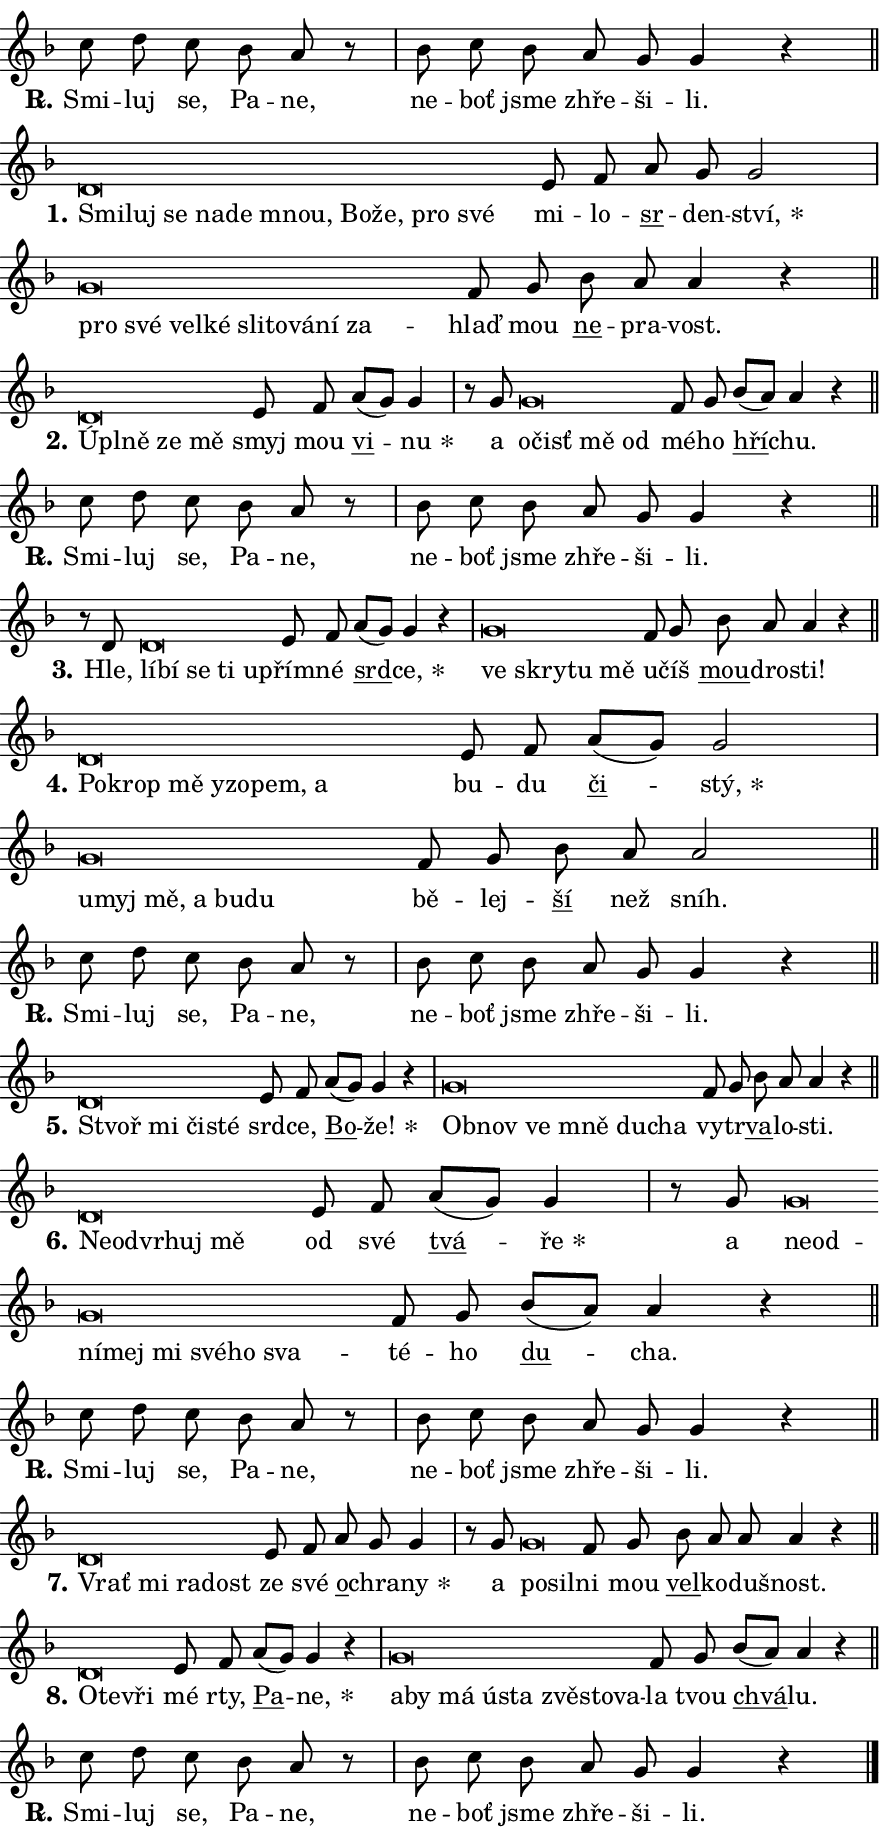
\version "2.24.0"
\header { tagline = "" }
\paper {
  indent = 0\cm
  top-margin = 0\cm
  right-margin = 0.13\cm % to fit lyric hyphens
  bottom-margin = 0\cm
  left-margin = 0\cm
  paper-width = 15\cm
  page-breaking = #ly:one-page-breaking
  system-system-spacing.basic-distance = #11
  score-system-spacing.basic-distance = #11
  ragged-last = ##f
}


%% Author: Thomas Morley
%% https://lists.gnu.org/archive/html/lilypond-user/2020-05/msg00002.html
#(define (line-position grob)
"Returns position of @var[grob} in current system:
   @code{'start}, if at first time-step
   @code{'end}, if at last time-step
   @code{'middle} otherwise
"
  (let* ((col (ly:item-get-column grob))
         (ln (ly:grob-object col 'left-neighbor))
         (rn (ly:grob-object col 'right-neighbor))
         (col-to-check-left (if (ly:grob? ln) ln col))
         (col-to-check-right (if (ly:grob? rn) rn col))
         (break-dir-left
           (and
             (ly:grob-property col-to-check-left 'non-musical #f)
             (ly:item-break-dir col-to-check-left)))
         (break-dir-right
           (and
             (ly:grob-property col-to-check-right 'non-musical #f)
             (ly:item-break-dir col-to-check-right))))
        (cond ((eqv? 1 break-dir-left) 'start)
              ((eqv? -1 break-dir-right) 'end)
              (else 'middle))))

#(define (tranparent-at-line-position vctor)
  (lambda (grob)
  "Relying on @code{line-position} select the relevant enry from @var{vctor}.
Used to determine transparency,"
    (case (line-position grob)
      ((end) (not (vector-ref vctor 0)))
      ((middle) (not (vector-ref vctor 1)))
      ((start) (not (vector-ref vctor 2))))))

noteHeadBreakVisibility =
#(define-music-function (break-visibility)(vector?)
"Makes @code{NoteHead}s transparent relying on @var{break-visibility}"
#{
  \override NoteHead.transparent =
    #(tranparent-at-line-position break-visibility)
#})

#(define delete-ledgers-for-transparent-note-heads
  (lambda (grob)
    "Reads whether a @code{NoteHead} is transparent.
If so this @code{NoteHead} is removed from @code{'note-heads} from
@var{grob}, which is supposed to be @code{LedgerLineSpanner}.
As a result ledgers are not printed for this @code{NoteHead}"
    (let* ((nhds-array (ly:grob-object grob 'note-heads))
           (nhds-list
             (if (ly:grob-array? nhds-array)
                 (ly:grob-array->list nhds-array)
                 '()))
           ;; Relies on the transparent-property being done before
           ;; Staff.LedgerLineSpanner.after-line-breaking is executed.
           ;; This is fragile ...
           (to-keep
             (remove
               (lambda (nhd)
                 (ly:grob-property nhd 'transparent #f))
               nhds-list)))
      ;; TODO find a better method to iterate over grob-arrays, similiar
      ;; to filter/remove etc for lists
      ;; For now rebuilt from scratch
      (set! (ly:grob-object grob 'note-heads)  '())
      (for-each
        (lambda (nhd)
          (ly:pointer-group-interface::add-grob grob 'note-heads nhd))
        to-keep))))

squashNotes = {
  \override NoteHead.X-extent = #'(-0.2 . 0.2)
  \override NoteHead.Y-extent = #'(-0.75 . 0)
  \override NoteHead.stencil =
    #(lambda (grob)
       (let ((pos (ly:grob-property grob 'staff-position)))
         (begin
           (if (< pos -7) (display "ERROR: Lower brevis then expected\n") (display ""))
           (if (<= pos -6) ly:text-interface::print ly:note-head::print))))
}
unSquashNotes = {
  \revert NoteHead.X-extent
  \revert NoteHead.Y-extent
  \revert NoteHead.stencil
}

hideNotes = \noteHeadBreakVisibility #begin-of-line-visible
unHideNotes = \noteHeadBreakVisibility #all-visible

% work-around for resetting accidentals
% https://lilypond.org/doc/v2.23/Documentation/notation/displaying-rhythms#unmetered-music
cadenzaMeasure = {
  \cadenzaOff
  \partial 1024 s1024
  \cadenzaOn
}

#(define-markup-command (accent layout props text) (markup?)
  "Underline accented syllable"
  (interpret-markup layout props
    #{\markup \override #'(offset . 4.3) \underline { #text }#}))

responsum = \markup \concat {
  "R" \hspace #-1.05 \path #0.1 #'((moveto 0 0.07) (lineto 0.9 0.8)) \hspace #0.05 "."
}

spaceSize = #0.6828661417322834 % exact space size for TeX Gyre Schola

\layout {
  \context {
    \Staff
    \remove "Time_signature_engraver"
    \override LedgerLineSpanner.after-line-breaking = #delete-ledgers-for-transparent-note-heads
  }
  \context {
    \Lyrics {
      \override LyricSpace.minimum-distance = \spaceSize
      \override LyricText.font-name = #"TeX Gyre Schola"
      \override LyricText.font-size = 1
      \override StanzaNumber.font-name = #"TeX Gyre Schola Bold"
      \override StanzaNumber.font-size = 1
    }
  }
  \context {
    \Score 
    \override NoteHead.text =
      #(lambda (grob) 
        (let ((pos (ly:grob-property grob 'staff-position)))
          #{\markup {
            \combine
              \halign #-0.55 \raise #(if (= pos -6) 0 0.5) \override #'(thickness . 2) \draw-line #'(3.2 . 0)
              \musicglyph "noteheads.sM1"
          }#}))
  }
}

% magnetic-lyrics.ily
%
%   written by
%     Jean Abou Samra <jean@abou-samra.fr>
%     Werner Lemberg <wl@gnu.org>
%
%   adapted by
%     Jiri Hon <jiri.hon@gmail.com>
%
% Version 2022-Apr-15

% https://www.mail-archive.com/lilypond-user@gnu.org/msg149350.html

#(define (Left_hyphen_pointer_engraver context)
   "Collect syllable-hyphen-syllable occurrences in lyrics and store
them in properties.  This engraver only looks to the left.  For
example, if the lyrics input is @code{foo -- bar}, it does the
following.

@itemize @bullet
@item
Set the @code{text} property of the @code{LyricHyphen} grob between
@q{foo} and @q{bar} to @code{foo}.

@item
Set the @code{left-hyphen} property of the @code{LyricText} grob with
text @q{foo} to the @code{LyricHyphen} grob between @q{foo} and
@q{bar}.
@end itemize

Use this auxiliary engraver in combination with the
@code{lyric-@/text::@/apply-@/magnetic-@/offset!} hook."
   (let ((hyphen #f)
         (text #f))
     (make-engraver
      (acknowledgers
       ((lyric-syllable-interface engraver grob source-engraver)
        (set! text grob)))
      (end-acknowledgers
       ((lyric-hyphen-interface engraver grob source-engraver)
        ;(when (not (grob::has-interface grob 'lyric-space-interface))
          (set! hyphen grob)));)
      ((stop-translation-timestep engraver)
       (when (and text hyphen)
         (ly:grob-set-object! text 'left-hyphen hyphen))
       (set! text #f)
       (set! hyphen #f)))))

#(define (lyric-text::apply-magnetic-offset! grob)
   "If the space between two syllables is less than the value in
property @code{LyricText@/.details@/.squash-threshold}, move the right
syllable to the left so that it gets concatenated with the left
syllable.

Use this function as a hook for
@code{LyricText@/.after-@/line-@/breaking} if the
@code{Left_@/hyphen_@/pointer_@/engraver} is active."
   (let ((hyphen (ly:grob-object grob 'left-hyphen #f)))
     (when hyphen
       (let ((left-text (ly:spanner-bound hyphen LEFT)))
         (when (grob::has-interface left-text 'lyric-syllable-interface)
           (let* ((common (ly:grob-common-refpoint grob left-text X))
                  (this-x-ext (ly:grob-extent grob common X))
                  (left-x-ext
                   (begin
                     ;; Trigger magnetism for left-text.
                     (ly:grob-property left-text 'after-line-breaking)
                     (ly:grob-extent left-text common X)))
                  ;; `delta` is the gap width between two syllables.
                  (delta (- (interval-start this-x-ext)
                            (interval-end left-x-ext)))
                  (details (ly:grob-property grob 'details))
                  (threshold (assoc-get 'squash-threshold details 0.2)))
             (when (< delta threshold)
               (let* (;; We have to manipulate the input text so that
                      ;; ligatures crossing syllable boundaries are not
                      ;; disabled.  For languages based on the Latin
                      ;; script this is essentially a beautification.
                      ;; However, for non-Western scripts it can be a
                      ;; necessity.
                      (lt (ly:grob-property left-text 'text))
                      (rt (ly:grob-property grob 'text))
                      (is-space (grob::has-interface hyphen 'lyric-space-interface))
                      (space (if is-space " " ""))
                      (extra-delta (if is-space spaceSize 0))
                      ;; Append new syllable.
                      (ltrt-space (if (and (string? lt) (string? rt))
                                (string-append lt space rt)
                                (make-concat-markup (list lt space rt))))
                      ;; Right-align `ltrt` to the right side.
                      (ltrt-space-markup (grob-interpret-markup
                               grob
                               (make-translate-markup
                                (cons (interval-length this-x-ext) 0)
                                (make-right-align-markup ltrt-space)))))
                 (begin
                   ;; Don't print `left-text`.
                   (ly:grob-set-property! left-text 'stencil #f)
                   ;; Set text and stencil (which holds all collected
                   ;; syllables so far) and shift it to the left.
                   (ly:grob-set-property! grob 'text ltrt-space)
                   (ly:grob-set-property! grob 'stencil ltrt-space-markup)
                   (ly:grob-translate-axis! grob (- (- delta extra-delta)) X))))))))))


#(define (lyric-hyphen::displace-bounds-first grob)
   ;; Make very sure this callback isn't triggered too early.
   (let ((left (ly:spanner-bound grob LEFT))
         (right (ly:spanner-bound grob RIGHT)))
     (ly:grob-property left 'after-line-breaking)
     (ly:grob-property right 'after-line-breaking)
     (ly:lyric-hyphen::print grob)))

squashThreshold = #0.4

\layout {
  \context {
    \Lyrics
    \consists #Left_hyphen_pointer_engraver
    \override LyricText.after-line-breaking =
      #lyric-text::apply-magnetic-offset!
    \override LyricHyphen.stencil = #lyric-hyphen::displace-bounds-first
    \override LyricText.details.squash-threshold = \squashThreshold
    \override LyricHyphen.minimum-distance = 0
    \override LyricHyphen.minimum-length = \squashThreshold
  }
}

squashText = \override LyricText.details.squash-threshold = 9999
unSquashText = \override LyricText.details.squash-threshold = \squashThreshold

leftText = \override LyricText.self-alignment-X = #LEFT
unLeftText = \revert LyricText.self-alignment-X

starOffset = #(lambda (grob) 
                (let ((x_offset (ly:self-alignment-interface::aligned-on-x-parent grob)))
                  (if (= x_offset 0) 0 (+ x_offset 1.2))))

star = #(define-music-function (syllable)(string?)
"Append star separator at the end of a syllable"
#{
  \once \override LyricText.X-offset = #starOffset
  \lyricmode { \markup {
    #syllable
    \override #'((font-name . "TeX Gyre Schola Bold")) \hspace #0.2 \lower #0.65 \larger "*"
  } }
#})

starAccent = #(define-music-function (syllable)(string?)
"Append star separator at the end of a syllable and make accent"
#{
  \once \override LyricText.X-offset = #starOffset
  \lyricmode { \markup {
    \accent #syllable
    \override #'((font-name . "TeX Gyre Schola Bold")) \hspace #0.2 \lower #0.65 \larger "*"
  } }
#})

breath = #(define-music-function (syllable)(string?)
"Append breathing indicator at the end of a syllable"
#{
  \lyricmode { \markup { #syllable "+" } }
#})

optionalBreath = #(define-music-function (syllable)(string?)
"Append optional breathing indicator at the end of a syllable"
#{
  \lyricmode { \markup { #syllable "(+)" } }
#})


\score {
    <<
        \new Voice = "melody" { \cadenzaOn \key f \major \relative { c''8 d c bes a r \cadenzaMeasure \bar "|" bes c bes \bar "" a g g4 r \cadenzaMeasure \bar "||" \break } }
        \new Lyrics \lyricsto "melody" { \lyricmode { \set stanza = \responsum
Smi -- luj se, Pa -- ne, ne -- boť jsme zhře -- ši -- li. } }
    >>
    \layout {}
}

\score {
    <<
        \new Voice = "melody" { \cadenzaOn \key f \major \relative { \squashNotes d'\breve*1/16 \hideNotes \breve*1/16 \bar "" \breve*1/16 \bar "" \breve*1/16 \bar "" \breve*1/16 \bar "" \breve*1/16 \bar "" \breve*1/16 \bar "" \breve*1/16 \bar "" \breve*1/16 \breve*1/16 \bar "" \unHideNotes \unSquashNotes e8 f \bar "" a g g2 \cadenzaMeasure \bar "|" \squashNotes g\breve*1/16 \hideNotes \breve*1/16 \bar "" \breve*1/16 \bar "" \breve*1/16 \bar "" \breve*1/16 \bar "" \breve*1/16 \bar "" \breve*1/16 \bar "" \breve*1/16 \breve*1/16 \bar "" \unHideNotes \unSquashNotes f8 g \bar "" bes a a4 r \cadenzaMeasure \bar "||" \break } }
        \new Lyrics \lyricsto "melody" { \lyricmode { \set stanza = "1."
\leftText Smi -- \squashText luj se na -- de mnou, Bo -- že, pro své \unLeftText \unSquashText mi -- lo -- \markup \accent sr -- den -- \star ství, \leftText pro \squashText své vel -- ké sli -- to -- vá -- ní za -- \unLeftText \unSquashText hlaď mou \markup \accent ne -- pra -- vost. } }
    >>
    \layout {}
}

\score {
    <<
        \new Voice = "melody" { \cadenzaOn \key f \major \relative { \squashNotes d'\breve*1/16 \hideNotes \breve*1/16 \bar "" \breve*1/16 \breve*1/16 \bar "" \unHideNotes \unSquashNotes e8 f \bar "" a[( g)] g4 \cadenzaMeasure \bar "|" r8 g8 \squashNotes g\breve*1/16 \hideNotes \breve*1/16 \bar "" \breve*1/16 \breve*1/16 \bar "" \unHideNotes \unSquashNotes f8 g \bar "" bes[( a)] a4 r \cadenzaMeasure \bar "||" \break } }
        \new Lyrics \lyricsto "melody" { \lyricmode { \set stanza = "2."
\leftText Úpl -- \squashText ně ze mě \unLeftText \unSquashText smyj mou \markup \accent vi -- \star nu a \leftText o -- \squashText čisť mě od \unLeftText \unSquashText mé -- ho \markup \accent hří -- chu. } }
    >>
    \layout {}
}

\score {
    <<
        \new Voice = "melody" { \cadenzaOn \key f \major \relative { c''8 d c bes a r \cadenzaMeasure \bar "|" bes c bes \bar "" a g g4 r \cadenzaMeasure \bar "||" \break } }
        \new Lyrics \lyricsto "melody" { \lyricmode { \set stanza = \responsum
Smi -- luj se, Pa -- ne, ne -- boť jsme zhře -- ši -- li. } }
    >>
    \layout {}
}

\score {
    <<
        \new Voice = "melody" { \cadenzaOn \key f \major \relative { r8 d'8 \squashNotes d\breve*1/16 \hideNotes \breve*1/16 \bar "" \breve*1/16 \bar "" \breve*1/16 \breve*1/16 \bar "" \unHideNotes \unSquashNotes e8 f \bar "" a[( g)] g4 r \cadenzaMeasure \bar "|" \squashNotes g\breve*1/16 \hideNotes \breve*1/16 \bar "" \breve*1/16 \breve*1/16 \bar "" \unHideNotes \unSquashNotes f8 g \bar "" bes a a4 r \cadenzaMeasure \bar "||" \break } }
        \new Lyrics \lyricsto "melody" { \lyricmode { \set stanza = "3."
Hle, \leftText lí -- \squashText bí se ti u -- \unLeftText \unSquashText přím -- né \markup \accent srd -- \star ce, \leftText ve \squashText skry -- tu mě \unLeftText \unSquashText u -- číš \markup \accent mou -- dro -- sti! } }
    >>
    \layout {}
}

\score {
    <<
        \new Voice = "melody" { \cadenzaOn \key f \major \relative { \squashNotes d'\breve*1/16 \hideNotes \breve*1/16 \bar "" \breve*1/16 \bar "" \breve*1/16 \bar "" \breve*1/16 \bar "" \breve*1/16 \breve*1/16 \bar "" \unHideNotes \unSquashNotes e8 f \bar "" a[( g)] g2 \cadenzaMeasure \bar "|" \squashNotes g\breve*1/16 \hideNotes \breve*1/16 \bar "" \breve*1/16 \bar "" \breve*1/16 \bar "" \breve*1/16 \breve*1/16 \bar "" \unHideNotes \unSquashNotes f8 g \bar "" bes a a2 \cadenzaMeasure \bar "||" \break } }
        \new Lyrics \lyricsto "melody" { \lyricmode { \set stanza = "4."
\leftText Po -- \squashText krop mě y -- zo -- pem, a \unLeftText \unSquashText bu -- du \markup \accent či -- \star stý, \leftText u -- \squashText myj mě, a bu -- du \unLeftText \unSquashText bě -- lej -- \markup \accent ší než sníh. } }
    >>
    \layout {}
}

\score {
    <<
        \new Voice = "melody" { \cadenzaOn \key f \major \relative { c''8 d c bes a r \cadenzaMeasure \bar "|" bes c bes \bar "" a g g4 r \cadenzaMeasure \bar "||" \break } }
        \new Lyrics \lyricsto "melody" { \lyricmode { \set stanza = \responsum
Smi -- luj se, Pa -- ne, ne -- boť jsme zhře -- ši -- li. } }
    >>
    \layout {}
}

\score {
    <<
        \new Voice = "melody" { \cadenzaOn \key f \major \relative { \squashNotes d'\breve*1/16 \hideNotes \breve*1/16 \bar "" \breve*1/16 \breve*1/16 \bar "" \unHideNotes \unSquashNotes e8 f \bar "" a[( g)] g4 r \cadenzaMeasure \bar "|" \squashNotes g\breve*1/16 \hideNotes \breve*1/16 \bar "" \breve*1/16 \bar "" \breve*1/16 \bar "" \breve*1/16 \breve*1/16 \bar "" \unHideNotes \unSquashNotes f8 g \bar "" bes a a4 r \cadenzaMeasure \bar "||" \break } }
        \new Lyrics \lyricsto "melody" { \lyricmode { \set stanza = "5."
\leftText Stvoř \squashText mi či -- sté \unLeftText \unSquashText srd -- ce, \markup \accent Bo -- \star že! \leftText Ob -- \squashText nov ve mně du -- cha \unLeftText \unSquashText vy -- tr -- \markup \accent va -- lo -- sti. } }
    >>
    \layout {}
}

\score {
    <<
        \new Voice = "melody" { \cadenzaOn \key f \major \relative { \squashNotes d'\breve*1/16 \hideNotes \breve*1/16 \bar "" \breve*1/16 \bar "" \breve*1/16 \breve*1/16 \bar "" \unHideNotes \unSquashNotes e8 f \bar "" a[( g)] g4 \cadenzaMeasure \bar "|" r8 g8 \squashNotes g\breve*1/16 \hideNotes \breve*1/16 \bar "" \breve*1/16 \bar "" \breve*1/16 \bar "" \breve*1/16 \bar "" \breve*1/16 \bar "" \breve*1/16 \breve*1/16 \bar "" \unHideNotes \unSquashNotes f8 g \bar "" bes[( a)] a4 r \cadenzaMeasure \bar "||" \break } }
        \new Lyrics \lyricsto "melody" { \lyricmode { \set stanza = "6."
\leftText Ne -- \squashText od -- vr -- huj mě \unLeftText \unSquashText od své \markup \accent tvá -- \star ře a \leftText ne -- \squashText od -- ní -- mej mi své -- ho sva -- \unLeftText \unSquashText té -- ho \markup \accent du -- cha. } }
    >>
    \layout {}
}

\score {
    <<
        \new Voice = "melody" { \cadenzaOn \key f \major \relative { c''8 d c bes a r \cadenzaMeasure \bar "|" bes c bes \bar "" a g g4 r \cadenzaMeasure \bar "||" \break } }
        \new Lyrics \lyricsto "melody" { \lyricmode { \set stanza = \responsum
Smi -- luj se, Pa -- ne, ne -- boť jsme zhře -- ši -- li. } }
    >>
    \layout {}
}

\score {
    <<
        \new Voice = "melody" { \cadenzaOn \key f \major \relative { \squashNotes d'\breve*1/16 \hideNotes \breve*1/16 \bar "" \breve*1/16 \breve*1/16 \bar "" \unHideNotes \unSquashNotes e8 f \bar "" a g g4 \cadenzaMeasure \bar "|" r8 g8 \squashNotes g\breve*1/16 \hideNotes \breve*1/16 \bar "" \unHideNotes \unSquashNotes f8 g \bar "" bes a a a4 r \cadenzaMeasure \bar "||" \break } }
        \new Lyrics \lyricsto "melody" { \lyricmode { \set stanza = "7."
\leftText Vrať \squashText mi ra -- dost \unLeftText \unSquashText ze své \markup \accent o -- chra -- \star ny a \leftText po -- \squashText sil -- \unLeftText \unSquashText ni mou \markup \accent vel -- ko -- du -- šnost. } }
    >>
    \layout {}
}

\score {
    <<
        \new Voice = "melody" { \cadenzaOn \key f \major \relative { \squashNotes d'\breve*1/16 \hideNotes \breve*1/16 \breve*1/16 \bar "" \unHideNotes \unSquashNotes e8 f \bar "" a[( g)] g4 r \cadenzaMeasure \bar "|" \squashNotes g\breve*1/16 \hideNotes \breve*1/16 \bar "" \breve*1/16 \bar "" \breve*1/16 \bar "" \breve*1/16 \bar "" \breve*1/16 \bar "" \breve*1/16 \breve*1/16 \bar "" \unHideNotes \unSquashNotes f8 g \bar "" bes[( a)] a4 r \cadenzaMeasure \bar "||" \break } }
        \new Lyrics \lyricsto "melody" { \lyricmode { \set stanza = "8."
\leftText O -- \squashText te -- vři \unLeftText \unSquashText mé rty, \markup \accent Pa -- \star ne, \leftText a -- \squashText by má ú -- sta zvě -- sto -- va -- \unLeftText \unSquashText la tvou \markup \accent chvá -- lu. } }
    >>
    \layout {}
}

\score {
    <<
        \new Voice = "melody" { \cadenzaOn \key f \major \relative { c''8 d c bes a r \cadenzaMeasure \bar "|" bes c bes \bar "" a g g4 r \cadenzaMeasure \bar "||" \break } \bar "|." }
        \new Lyrics \lyricsto "melody" { \lyricmode { \set stanza = \responsum
Smi -- luj se, Pa -- ne, ne -- boť jsme zhře -- ši -- li. } }
    >>
    \layout {}
}
